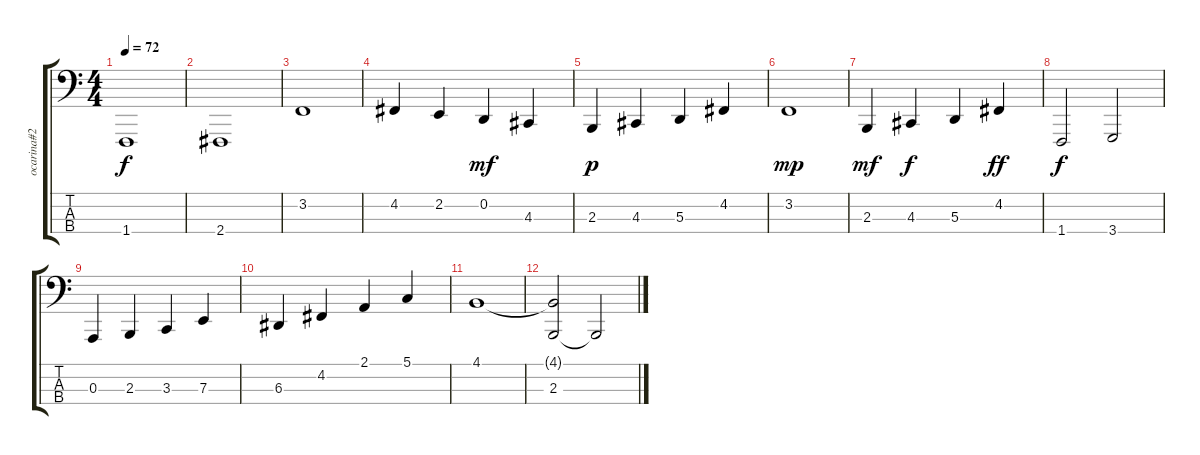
\track ("ocarina#2" "ocarina#2") {instrument oboe}
\staff {score tabs}
\tuning (G2 D2 A1 E1) {hide}
\ts (4 4)
\tempo 72
\clef f4
\ks c
1.4.1{dy f} |
2.4.1 |
3.2.1 |
4.2.4 2.2.4 0.2.4{dy mf} 4.3.4 |
2.3.4{dy p} 4.3.4 5.3.4 4.2.4 |
3.2.1{dy mp} |
2.3.4{dy mf} 4.3.4{dy f} 5.3.4 4.2.4{dy ff} |
1.4.2{dy f} 3.4.2 |
0.3.4 2.3.4 3.3.4 7.3.4 |
6.3.4 4.2.4 2.1.4 5.1.4 |
4.1.1 |
(4.1{t} 2.3).2 2.3{t}.2
